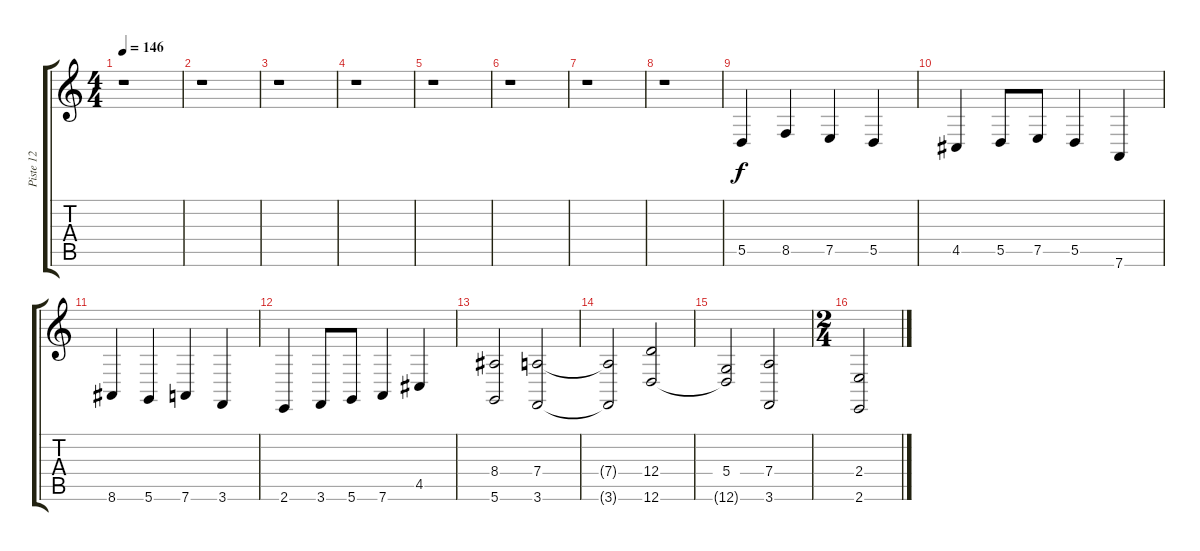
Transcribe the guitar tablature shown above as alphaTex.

\track ("Piste 12" "Piste 12") {instrument choiraahs}
\staff {score tabs}
\tuning (E4 B3 G3 D3 A2 D2) {hide}
\ts (4 4)
\tempo 146
\clef g2
\ks c
r.1{dy mp} |
r.1 |
r.1 |
r.1 |
r.1 |
r.1 |
r.1 |
r.1 |
5.5.4{dy f} 8.5.4 7.5.4 5.5.4 |
4.5.4 5.5.8 7.5.8 5.5.4 7.6.4 |
8.6.4 5.6.4 7.6.4 3.6.4 |
2.6.4 3.6.8 5.6.8 7.6.4 4.5.4 |
(8.4 5.6).2 (7.4 3.6).2 |
(7.4{t} 3.6{t}).2 (12.4 12.6).2 |
(5.4 12.6{t}).2 (7.4 3.6).2 |
\ts (2 4)
(2.4 2.6).2
